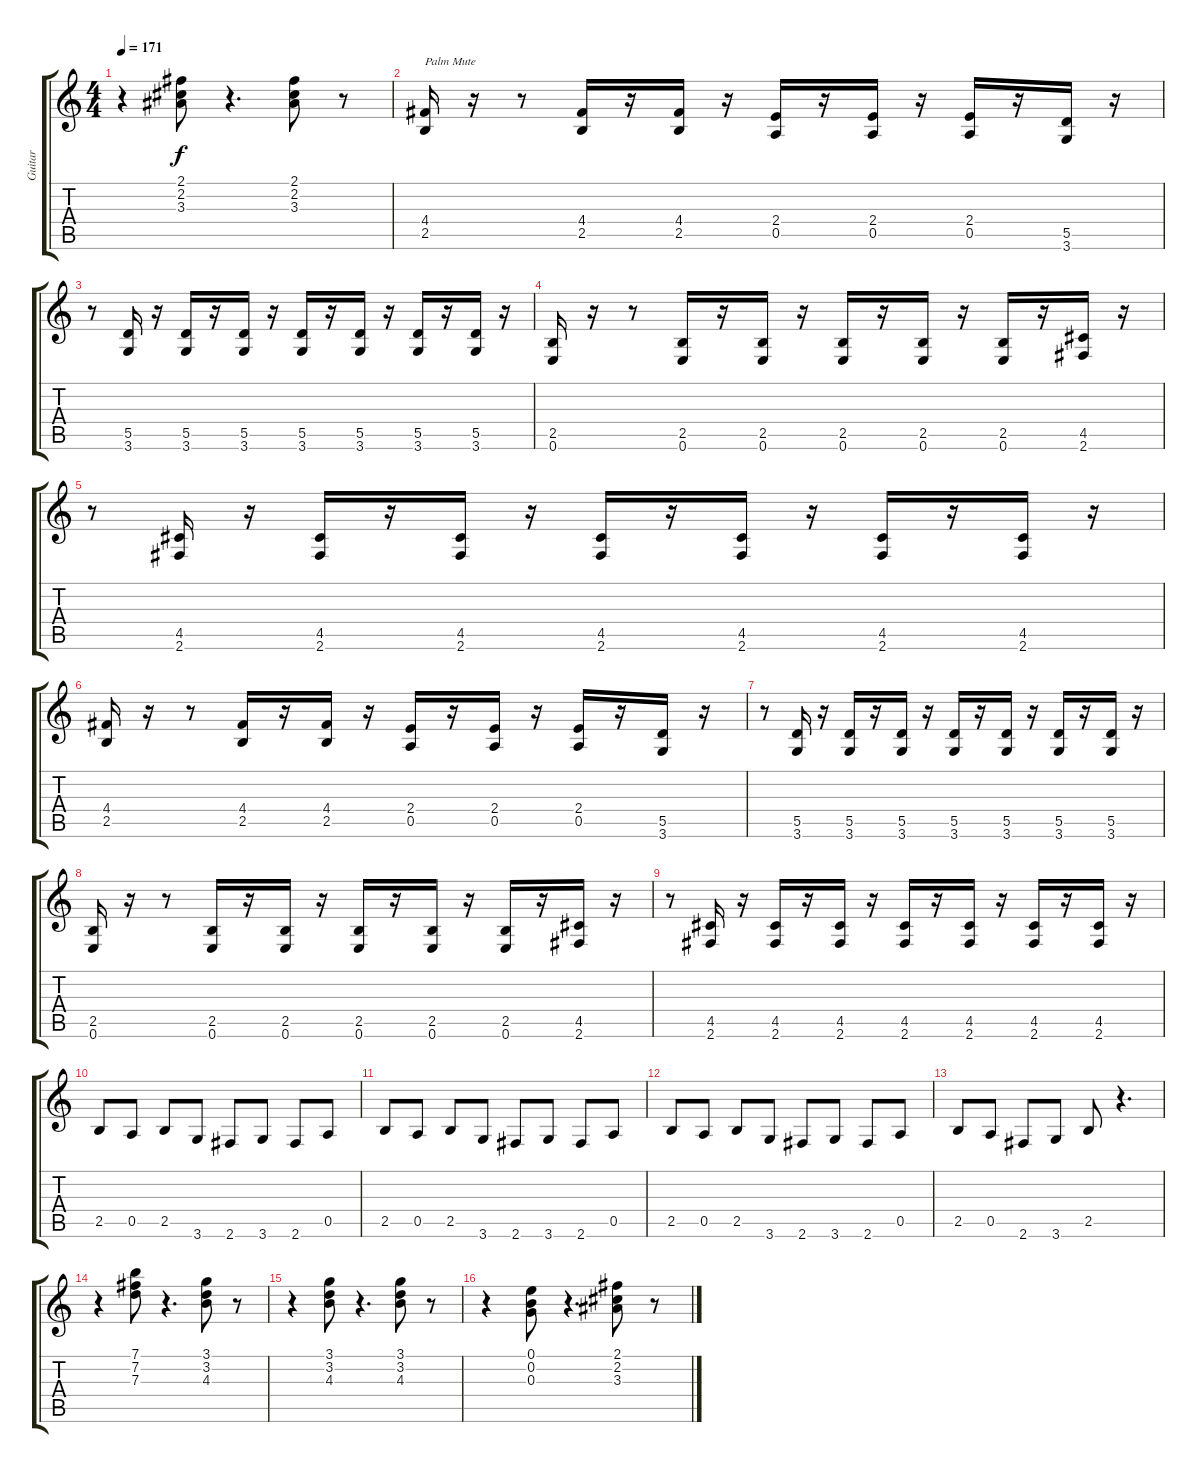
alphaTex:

\track ("Guitar" "Guitar") {instrument distortionguitar}
\staff {score tabs}
\tuning (E4 B3 G3 D3 A2 E2) {hide}
\ts (4 4)
\tempo 171
\clef g2
\ks c
r.4{dy f} (2.1 2.2 3.3).8 r.4{d} (2.1 2.2 3.3).8 r.8 |
(4.4 2.5).16{txt "Palm Mute"} r.16 r.8 (4.4 2.5).16 r.16 (4.4 2.5).16 r.16 (2.4 0.5).16 r.16 (2.4 0.5).16 r.16 (2.4 0.5).16 r.16 (5.5 3.6).16 r.16 |
r.8 (5.5 3.6).16 r.16 (5.5 3.6).16 r.16 (5.5 3.6).16 r.16 (5.5 3.6).16 r.16 (5.5 3.6).16 r.16 (5.5 3.6).16 r.16 (5.5 3.6).16 r.16 |
(2.5 0.6).16 r.16 r.8 (2.5 0.6).16 r.16 (2.5 0.6).16 r.16 (2.5 0.6).16 r.16 (2.5 0.6).16 r.16 (2.5 0.6).16 r.16 (4.5 2.6).16 r.16 |
r.8 (4.5 2.6).16 r.16 (4.5 2.6).16 r.16 (4.5 2.6).16 r.16 (4.5 2.6).16 r.16 (4.5 2.6).16 r.16 (4.5 2.6).16 r.16 (4.5 2.6).16 r.16 |
(4.4 2.5).16 r.16 r.8 (4.4 2.5).16 r.16 (4.4 2.5).16 r.16 (2.4 0.5).16 r.16 (2.4 0.5).16 r.16 (2.4 0.5).16 r.16 (5.5 3.6).16 r.16 |
r.8 (5.5 3.6).16 r.16 (5.5 3.6).16 r.16 (5.5 3.6).16 r.16 (5.5 3.6).16 r.16 (5.5 3.6).16 r.16 (5.5 3.6).16 r.16 (5.5 3.6).16 r.16 |
(2.5 0.6).16 r.16 r.8 (2.5 0.6).16 r.16 (2.5 0.6).16 r.16 (2.5 0.6).16 r.16 (2.5 0.6).16 r.16 (2.5 0.6).16 r.16 (4.5 2.6).16 r.16 |
r.8 (4.5 2.6).16 r.16 (4.5 2.6).16 r.16 (4.5 2.6).16 r.16 (4.5 2.6).16 r.16 (4.5 2.6).16 r.16 (4.5 2.6).16 r.16 (4.5 2.6).16 r.16 |
2.5.8 0.5.8 2.5.8 3.6.8 2.6.8 3.6.8 2.6.8 0.5.8 |
2.5.8 0.5.8 2.5.8 3.6.8 2.6.8 3.6.8 2.6.8 0.5.8 |
2.5.8 0.5.8 2.5.8 3.6.8 2.6.8 3.6.8 2.6.8 0.5.8 |
2.5.8 0.5.8 2.6.8 3.6.8 2.5.8 r.4{d} |
r.4 (7.1 7.2 7.3).8 r.4{d} (3.1 3.2 4.3).8 r.8 |
r.4 (3.1 3.2 4.3).8 r.4{d} (3.1 3.2 4.3).8 r.8 |
r.4 (0.1 0.2 0.3).8 r.4{d} (2.1 2.2 3.3).8 r.8
